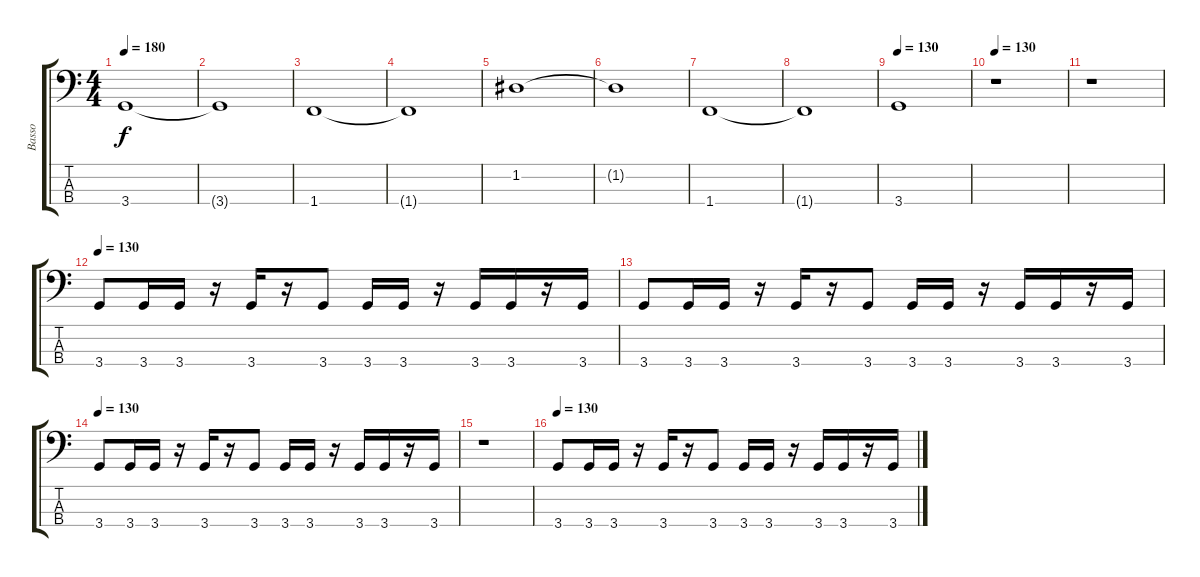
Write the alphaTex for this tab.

\track ("Basso" "Basso") {instrument electricbassfinger}
\staff {score tabs}
\tuning (G2 D2 A1 E1) {hide}
\ts (4 4)
\tempo 180
\clef f4
\ks c
3.4.1{dy f} |
3.4{t}.1 |
1.4.1 |
1.4{t}.1 |
1.2.1 |
1.2{t}.1 |
1.4.1 |
1.4{t}.1 |
\tempo 130
3.4.1 |
\tempo 130
r.1 |
r.1 |
\tempo 130
3.4.8 3.4.16 3.4.16 r.16 3.4.16 r.16 3.4.8 3.4.16 3.4.16 r.16 3.4.16 3.4.16 r.16 3.4.16 |
3.4.8 3.4.16 3.4.16 r.16 3.4.16 r.16 3.4.8 3.4.16 3.4.16 r.16 3.4.16 3.4.16 r.16 3.4.16 |
\tempo 130
3.4.8 3.4.16 3.4.16 r.16 3.4.16 r.16 3.4.8 3.4.16 3.4.16 r.16 3.4.16 3.4.16 r.16 3.4.16 |
r.1 |
\tempo 130
3.4.8 3.4.16 3.4.16 r.16 3.4.16 r.16 3.4.8 3.4.16 3.4.16 r.16 3.4.16 3.4.16 r.16 3.4.16
